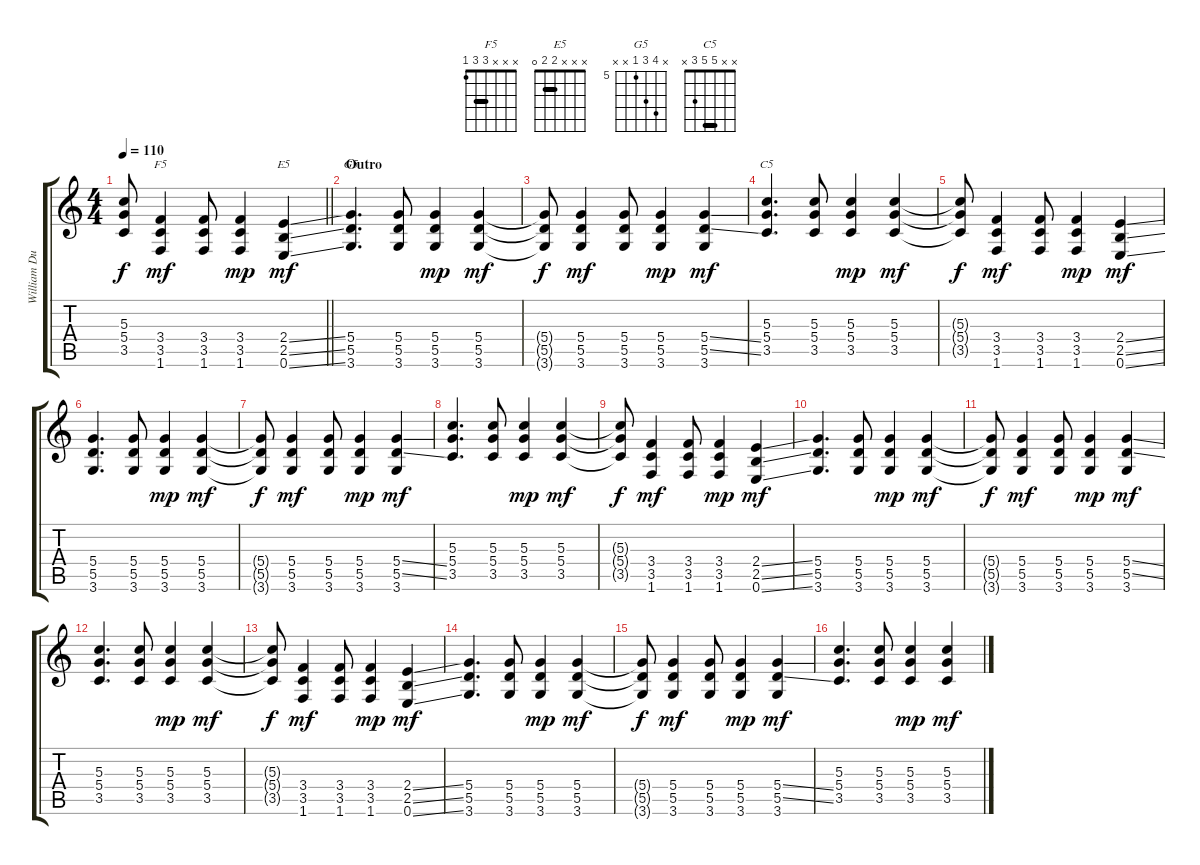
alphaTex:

\track ("William Duffy - Gtr. 4 Light Dist." "William Du") {instrument distortionguitar}
\staff {score tabs}
\tuning (E4 B3 G3 D3 A2 E2) {hide}
\chord ("F5" x x x 3 3 1) {barre 3}
\chord ("E5" x x x 2 2 0) {barre 2}
\chord ("G5" x 8 7 5 x x) {firstfret 5}
\chord ("C5" x x 5 5 3 x) {barre 5}
\ts (4 4)
\tempo 110
\clef g2
\barLineRight lightlight
\ks c
(5.3{t} 5.4{t} 3.5{t}).8{dy f} (3.4 3.5 1.6).4{ch "F5" dy mf} (3.4 3.5 1.6).8 (3.4 3.5 1.6).4{dy mp} (2.4{ss} 2.5{ss} 0.6{ss}).4{ch "E5" dy mf} |
\section ("" "Outro")
(5.4 5.5 3.6).4{d ch "G5"} (5.4 5.5 3.6).8 (5.4 5.5 3.6).4{dy mp} (5.4 5.5 3.6).4{dy mf} |
(5.4{t} 5.5{t} 3.6{t}).8{dy f} (5.4 5.5 3.6).4{dy mf} (5.4 5.5 3.6).8 (5.4 5.5 3.6).4{dy mp} (5.4{ss} 5.5{ss} 3.6).4{dy mf} |
(5.3 5.4 3.5).4{d ch "C5"} (5.3 5.4 3.5).8 (5.3 5.4 3.5).4{dy mp} (5.3 5.4 3.5).4{dy mf} |
(5.3{t} 5.4{t} 3.5{t}).8{dy f} (3.4 3.5 1.6).4{dy mf} (3.4 3.5 1.6).8 (3.4 3.5 1.6).4{dy mp} (2.4{ss} 2.5{ss} 0.6{ss}).4{dy mf} |
(5.4 5.5 3.6).4{d} (5.4 5.5 3.6).8 (5.4 5.5 3.6).4{dy mp} (5.4 5.5 3.6).4{dy mf} |
(5.4{t} 5.5{t} 3.6{t}).8{dy f} (5.4 5.5 3.6).4{dy mf} (5.4 5.5 3.6).8 (5.4 5.5 3.6).4{dy mp} (5.4{ss} 5.5{ss} 3.6).4{dy mf} |
(5.3 5.4 3.5).4{d} (5.3 5.4 3.5).8 (5.3 5.4 3.5).4{dy mp} (5.3 5.4 3.5).4{dy mf} |
(5.3{t} 5.4{t} 3.5{t}).8{dy f} (3.4 3.5 1.6).4{dy mf} (3.4 3.5 1.6).8 (3.4 3.5 1.6).4{dy mp} (2.4{ss} 2.5{ss} 0.6{ss}).4{dy mf} |
(5.4 5.5 3.6).4{d} (5.4 5.5 3.6).8 (5.4 5.5 3.6).4{dy mp} (5.4 5.5 3.6).4{dy mf} |
(5.4{t} 5.5{t} 3.6{t}).8{dy f} (5.4 5.5 3.6).4{dy mf} (5.4 5.5 3.6).8 (5.4 5.5 3.6).4{dy mp} (5.4{ss} 5.5{ss} 3.6).4{dy mf} |
(5.3 5.4 3.5).4{d} (5.3 5.4 3.5).8 (5.3 5.4 3.5).4{dy mp} (5.3 5.4 3.5).4{dy mf} |
(5.3{t} 5.4{t} 3.5{t}).8{dy f} (3.4 3.5 1.6).4{dy mf} (3.4 3.5 1.6).8 (3.4 3.5 1.6).4{dy mp} (2.4{ss} 2.5{ss} 0.6{ss}).4{dy mf} |
(5.4 5.5 3.6).4{d} (5.4 5.5 3.6).8 (5.4 5.5 3.6).4{dy mp} (5.4 5.5 3.6).4{dy mf} |
(5.4{t} 5.5{t} 3.6{t}).8{dy f} (5.4 5.5 3.6).4{dy mf} (5.4 5.5 3.6).8 (5.4 5.5 3.6).4{dy mp} (5.4{ss} 5.5{ss} 3.6).4{dy mf} |
(5.3 5.4 3.5).4{d} (5.3 5.4 3.5).8 (5.3 5.4 3.5).4{dy mp} (5.3 5.4 3.5).4{dy mf}
